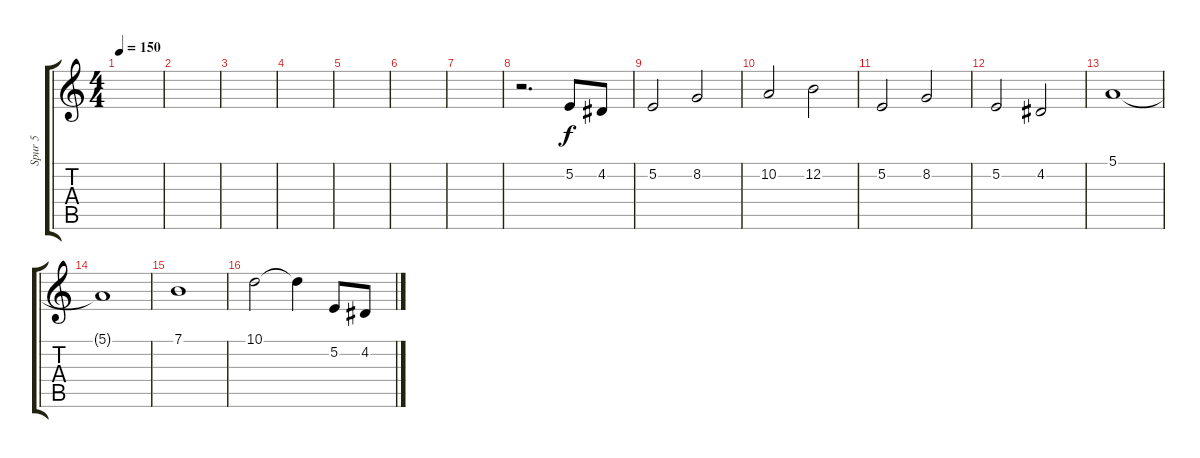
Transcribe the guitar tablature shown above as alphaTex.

\track ("Spur 5" "Spur 5") {instrument flute}
\staff {score tabs}
\tuning (E4 B3 G3 D3 A2 E2) {hide}
\ts (4 4)
\tempo 150
\clef g2
\ks c
|
|
|
|
|
|
|
r.2{d} 5.2.8 4.2.8 |
5.2.2 8.2.2 |
10.2.2 12.2.2 |
5.2.2 8.2.2 |
5.2.2 4.2.2 |
5.1.1 |
5.1{t}.1 |
7.1.1 |
10.1.2 10.1{t}.4 5.2.8 4.2.8
